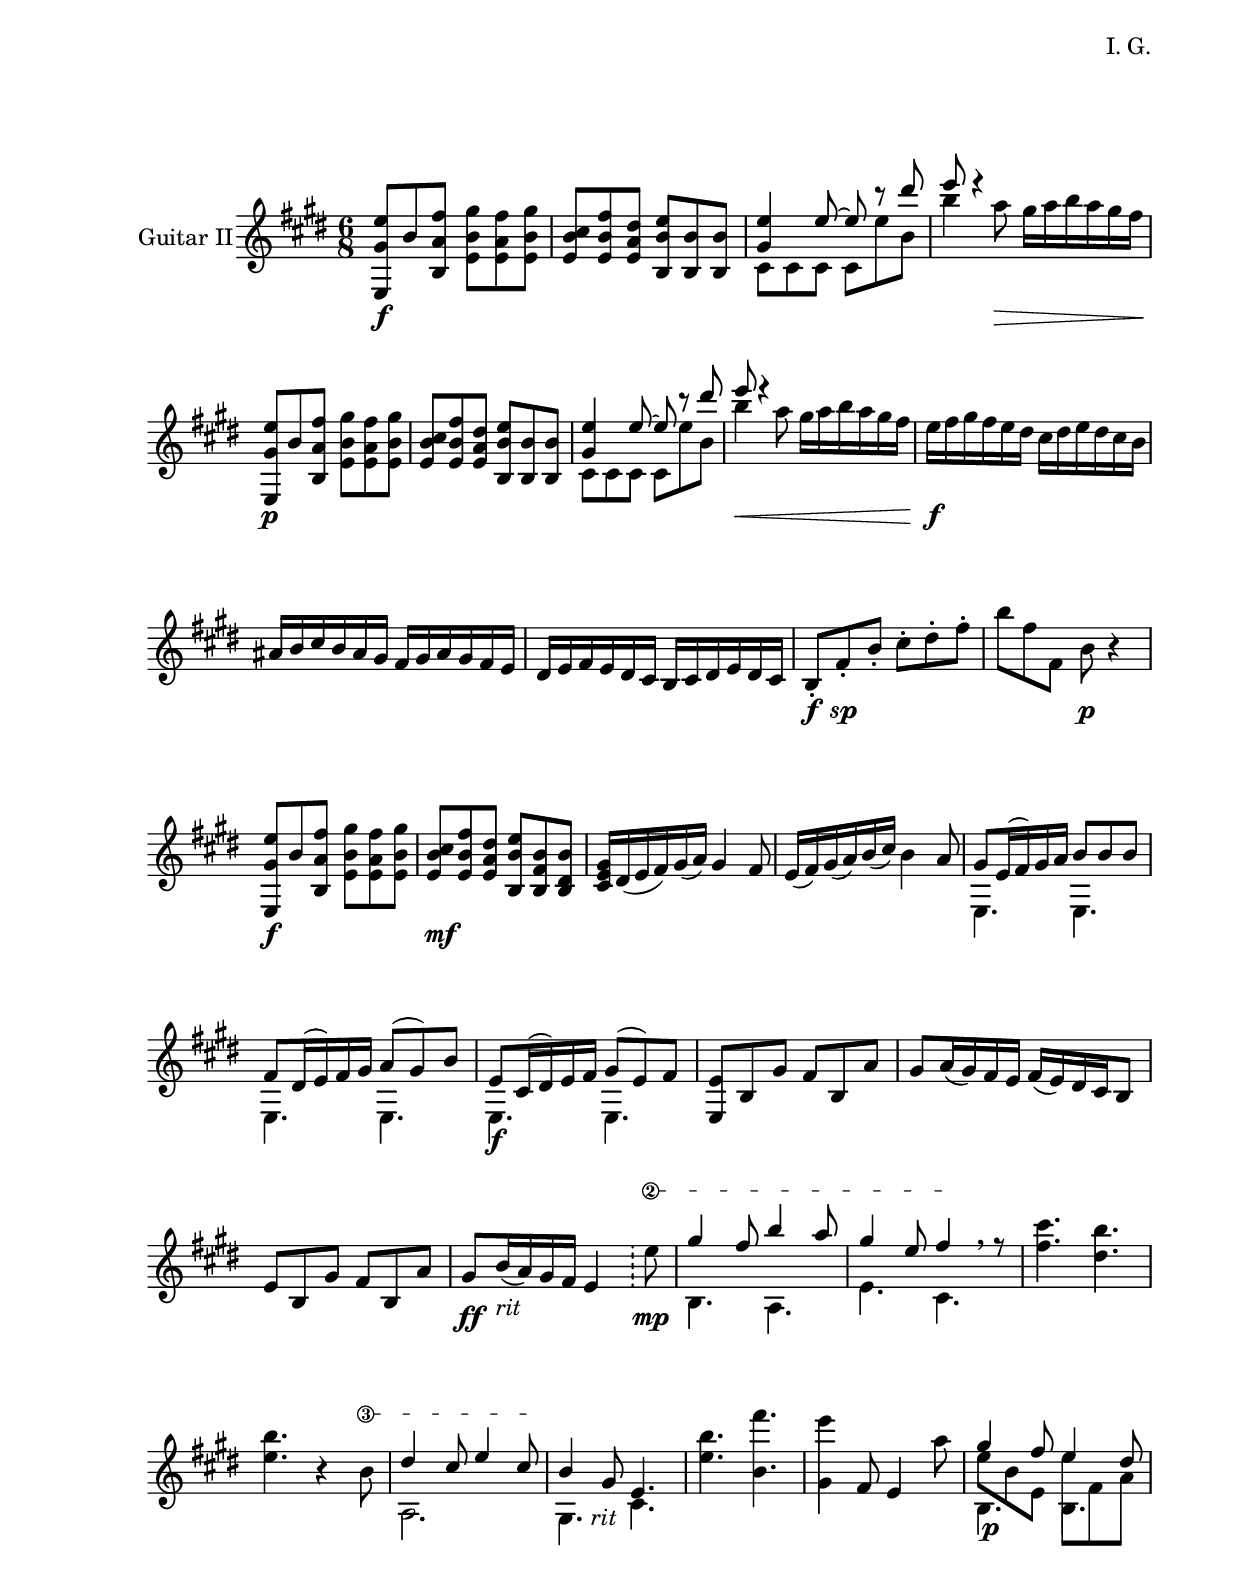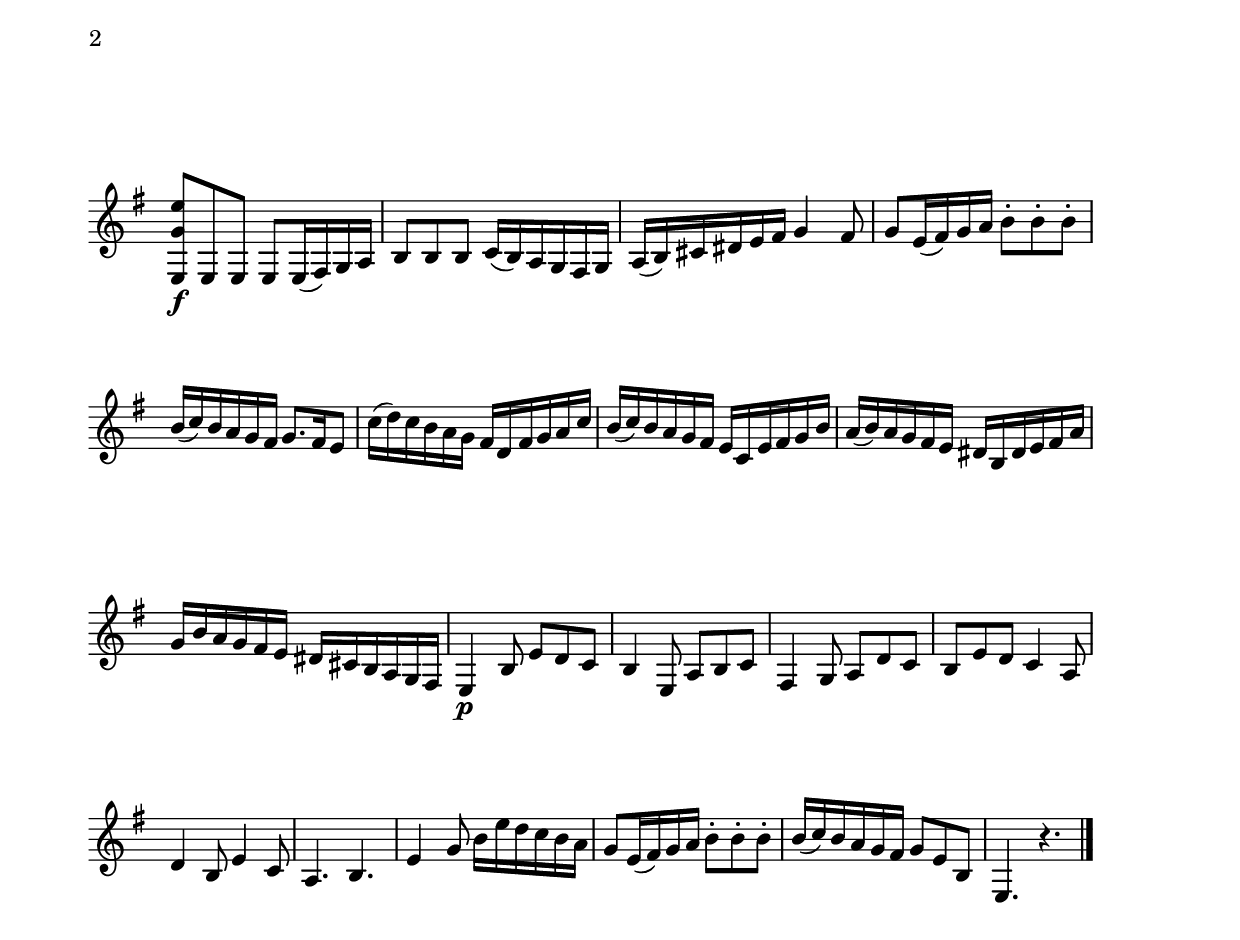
\version "2.18.0"

\language "deutsch"

\header {
  title = ""
  meter = ""
  composer = "I. G."
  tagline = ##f
}

\paper {
  #(set-paper-size "a4")
  top-system-spacing #'basic-distance = #25
  top-markup-spacing #'basic-distance = #8
  markup-system-spacing #'basic-distance = #26
  system-system-spacing #'basic-distance = #24
  last-bottom-spacing #'basic-distance = #25
  two-sided = ##t
  inner-margin = 25
  outer-margin = 15
}

\layout {
  \context {
    \Score
    \remove "Bar_number_engraver"
  }
}
\include "global.ly"
dynamic = 
%\relative
{
  s2.*3\f s4 s4\> s8. s16\! s2.*3\p s2\< s8. s16\!
  s2.*3\f s8\f s8\sp s2 s4. s4.\p s2.\f s2.*5\mf s2.*4\f
  s8\ff s2^\markup { \italic rit } s8\mp s2.*5 s8. s16^\markup { \italic rit }
  s2 s2.*2 s16 s8.\p s8 s4. s2.*9\f s2.*10\p
}

stringNumberSpanner =
#(define-music-function (parser location StringNumber) (string?)
   #{
     \override TextSpanner.style = #'dashed-line
     \override TextSpanner.font-size = #-5
     \override TextSpanner.bound-details.left.stencil-align-dir-y = #CENTER
     \override TextSpanner.bound-details.left.text = \markup { \circle \number #StringNumber }
   #})

guitarTwo = 
\relative
{
  \global
  <e gis' e'>8 h'' <h, a' fis'><e h' gis'><e a fis'><e h' gis'><e h' cis><e h' fis'><e a dis>
  <h h' e><h h'><h h'>
  <<
    {
      <gis' e'>4 e'8~ e r dis' e e4\rest s4.
    }
    \\
    {
      cis,,8 cis cis cis e' h h'4 a8 gis16 a h a gis fis
    }
  >>
  <e,, gis' e'>8 h'' <h, a' fis'><e h' gis'><e a fis'><e h' gis'><e h' cis><e h' fis'><e a dis>
  <h h' e><h h'><h h'>
  <<
    {
      <gis' e'>4 e'8~ e r dis' e e4\rest s4.
    }
    \\
    {
      cis,,8 cis cis cis e' h h'4 a8 gis16 a h a gis fis
    }
  >>
  e16 fis gis fis e dis cis dis e dis cis h ais h cis h ais gis fis gis ais gis fis e
  dis e fis e dis cis h cis dis e dis cis h8-. fis'-. h-. cis-. dis-. fis-. h fis fis, h r4
  <e,, gis' e'>8 h'' <h, a' fis'><e h' gis'><e a fis'><e h' gis'><e h' cis><e h' fis'><e a dis>
  <h h' e><h fis' h><h dis h'><cis e gis>16 dis( e fis) gis( a) gis4 fis8
  e16( fis) gis( a) h( cis) h4 a8
  <<
    {
      gis8 e16( fis) gis a h8 h h fis dis16( e) fis gis a8( gis) h e, cis16( dis) e fis gis8( e) fis
    }
    \\
    {
      e,4. e e e e e
    }
  >>
  <e e'>8 h' gis' fis h, a' gis a16( gis) fis e fis( e) dis cis h8 e h  gis' fis h, a'
  gis h16( a) gis fis e4 \bar "!"
  <<
    {
      \stringNumberSpanner "2"
      \textSpannerUp
      \stemDown e'8\startTextSpan
      \stemUp gis4 fis8 h4 a8 gis4 e8 fis4\stopTextSpan \breathe r8
    }
    \\
    {
      s8 h,,4. a e' cis
    }
  >>
  <fis' cis'>4.<dis h'><e h'> r4
  <<
    {
      \stringNumberSpanner "3"
      \textSpannerUp
      \stemDown h8\startTextSpan
      \stemUp dis4 cis8 e4 cis8\stopTextSpan h4 gis8 e4.
    }
    \\
    {
      s8 a,2. gis4. cis
    }
  >>
  <e' h'>4.<h fis''><gis e''>4 fis8 e4 a'8
  <<
    {
      gis4 fis8 e4 dis8
    }
    \\
    {
      e8 h e, e' fis, a
    }
    \\
    {
      \voiceTwo
      h,4. h
    }
  >>
  \break
  
  \override Staff.Clef #'break-visibility = #begin-of-line-visible
  %\override Staff.Clef #'explicitClefVisibility = #begin-of-line-visible
  \override Staff.TimeSignature #'break-visibility = #begin-of-line-visible
  \set Staff.explicitKeySignatureVisibility = #begin-of-line-visible % this will do the job with the time signatures
  \override Staff.KeyCancellation #'break-visibility = #all-invisible
  \override Staff.KeyCancellation #'explicitKeySignatureVisibility = #all-invisible
  
  \key e \minor
  <e, g' e'>8 e e e e16( fis) g a h8 h h c16( h) a g fis g a( h) cis dis e fis g4 fis8
  g e16( fis) g a h8-. h-. h-. h16( c) h a g fis g8. fis16 e8
  c'16( d) c h a g fis d fis g a c h( c) h a g fis e c e fis g h
  a( h) a g fis e dis h dis e fis a g h a g fis e dis cis h a g fis
  e4 h'8 e d c h4 e,8 a h c fis,4 g8 a d c h e d c4 a8 d4 h8 e4 c8 a4. h
  e4 g8 h16 e d c h a g8 e16( fis) g a h8-. h-. h-. h16( c) h a g fis g8 e h e,4. r
  \bar "|."
}

\score {
  <<
    \new Staff \with {
      instrumentName = "Guitar II"
    }
    \guitarTwo
    \new Dynamics \dynamic
  >>
}